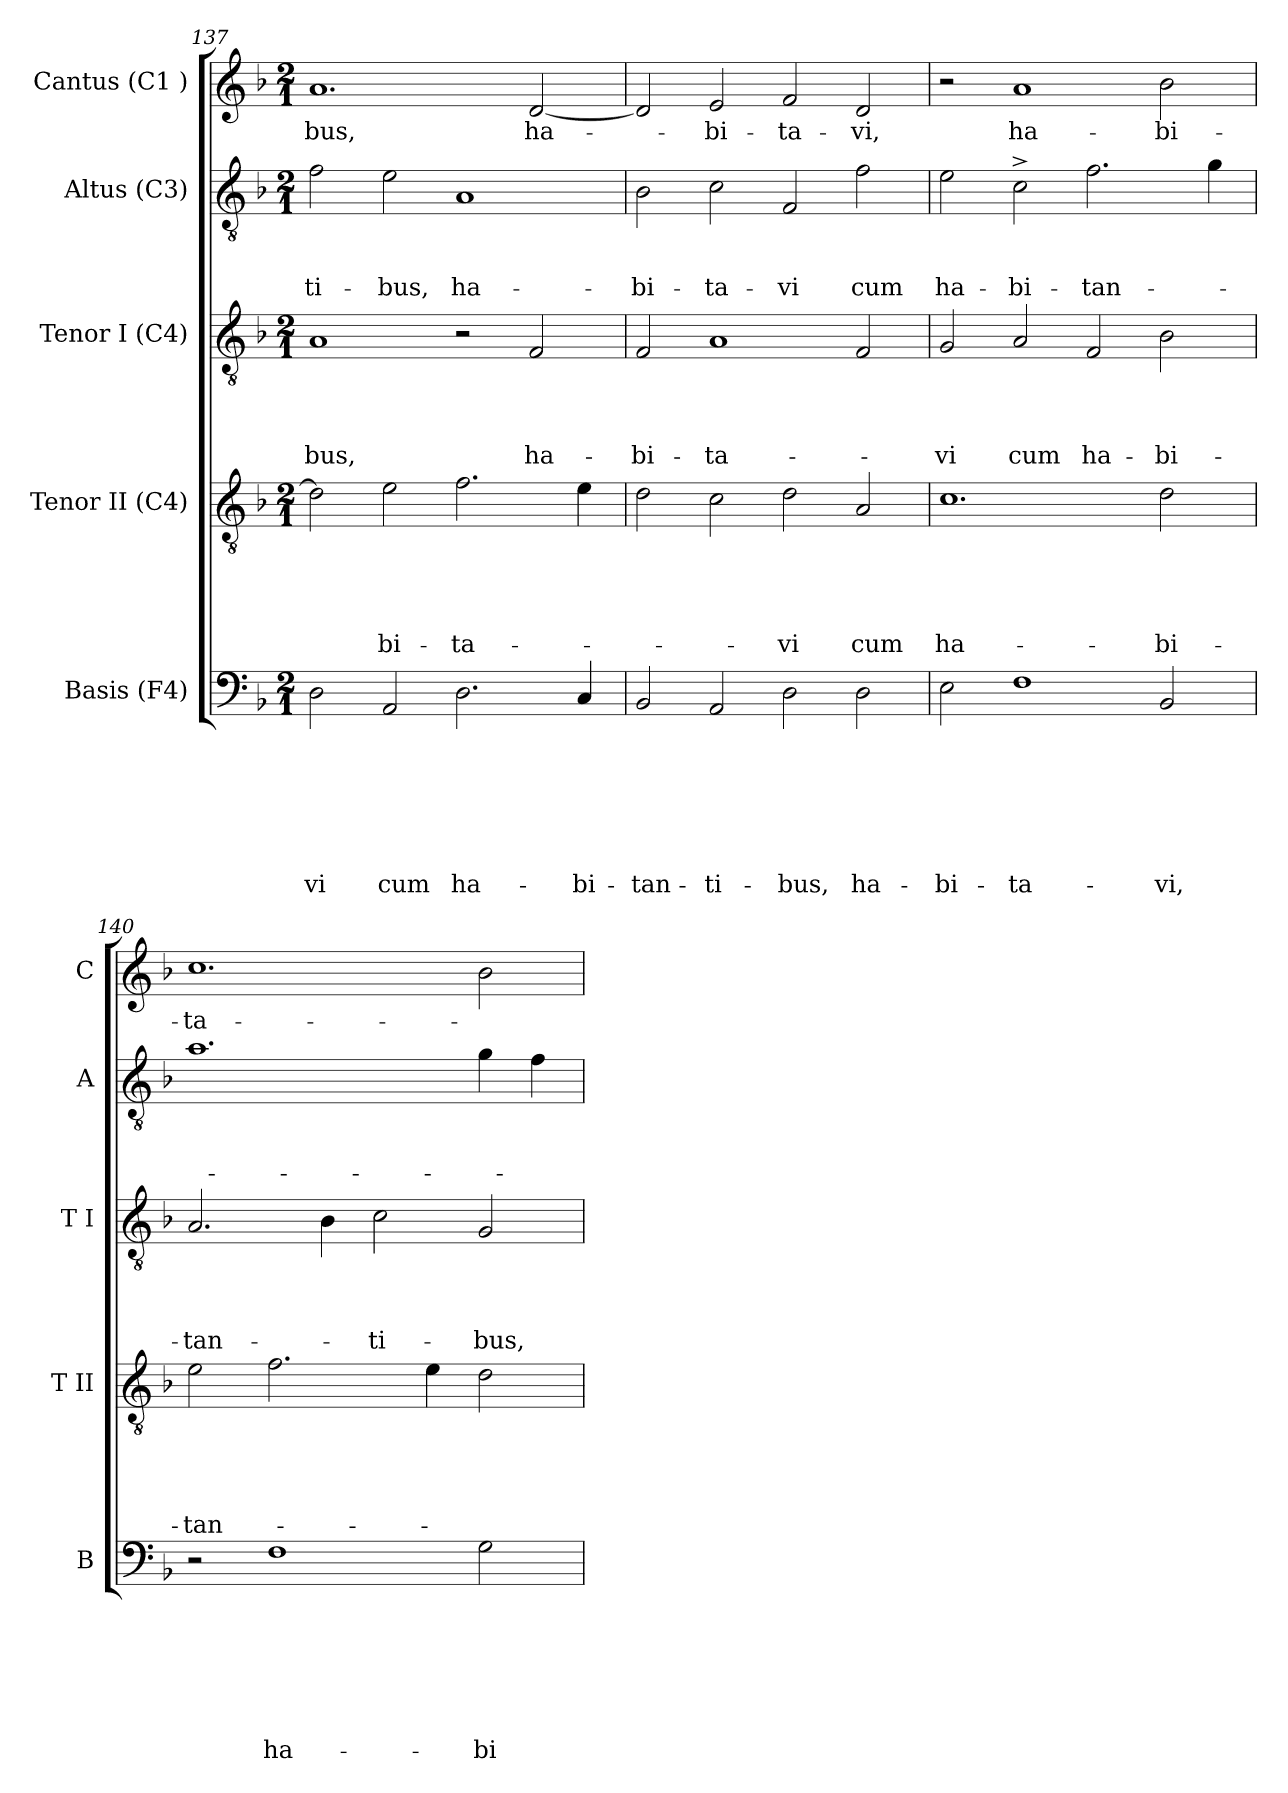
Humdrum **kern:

**kern	**text	**text	**text	**text	**text	**text	**text	**kern	**text	**text	**text	**text	**text	**kern	**text	**text	**text	**text	**kern	**text	**text	**text	**kern	**text
*part5	*part5	*part5	*part5	*part5	*part5	*part5	*part5	*part4	*part4	*part4	*part4	*part4	*part4	*part3	*part3	*part3	*part3	*part3	*part2	*part2	*part2	*part2	*part1	*part1
*staff5	*staff5	*staff5	*staff5	*staff5	*staff5	*staff5	*staff5	*staff4	*staff4	*staff4	*staff4	*staff4	*staff4	*staff3	*staff3	*staff3	*staff3	*staff3	*staff2	*staff2	*staff2	*staff2	*staff1	*staff1
*I"Basis (F4)	*	*	*	*	*	*	*	*I"Tenor II (C4)	*	*	*	*	*	*I"Tenor I (C4)	*	*	*	*	*I"Altus (C3)	*	*	*	*I"Cantus (C1 )	*
*I'B	*	*	*	*	*	*	*	*I'T II	*	*	*	*	*	*I'T I	*	*	*	*	*I'A	*	*	*	*I'C	*
!!LO:PB:g=z
*clefF4	*	*	*	*	*	*	*	*clefGv2	*	*	*	*	*	*clefGv2	*	*	*	*	*clefGv2	*	*	*	*clefG2	*
*k[b-]	*	*	*	*	*	*	*	*k[b-]	*	*	*	*	*	*k[b-]	*	*	*	*	*k[b-]	*	*	*	*k[b-]	*
*F:	*	*	*	*	*	*	*	*F:	*	*	*	*	*	*F:	*	*	*	*	*F:	*	*	*	*F:	*
*M2/1	*	*	*	*	*	*	*	*M2/1	*	*	*	*	*	*M2/1	*	*	*	*	*M2/1	*	*	*	*M2/1	*
=137	=137	=137	=137	=137	=137	=137	=137	=137	=137	=137	=137	=137	=137	=137	=137	=137	=137	=137	=137	=137	=137	=137	=137	=137
!	!	!	!	!	!	!	!LO:LY:b	!	!	!	!	!	!	!	!	!	!	!LO:LY:b	!	!	!	!LO:LY:b:rj	!	!LO:LY:b
2D\	.	.	.	.	.	.	-vi	2d\]	.	.	.	.	.	1A	.	.	.	-bus,	2f\	.	.	-ti-	1.a	-bus,
!	!	!	!	!	!	!	!LO:LY:b	!	!	!	!	!	!LO:LY:b	!	!	!	!	!	!	!	!	!LO:LY:b	!	!
2AA/	.	.	.	.	.	.	cum	2e\	.	.	.	.	-bi-	.	.	.	.	.	2e\	.	.	-bus,	.	.
!	!	!	!	!	!	!	!LO:LY:b	!	!	!	!	!	!LO:LY:b	!	!	!	!	!	!	!	!	!LO:LY:b	!	!
2.D\	.	.	.	.	.	.	ha-	2.f\	.	.	.	.	-ta-	2r	.	.	.	.	1A	.	.	ha-	.	.
!	!	!	!	!	!	!	!	!	!	!	!	!	!	!	!	!	!	!LO:LY:b	!	!	!	!	!	!LO:LY:b
.	.	.	.	.	.	.	.	.	.	.	.	.	.	2F/	.	.	.	ha-	.	.	.	.	[<2d/	ha-
!	!	!	!	!	!	!	!LO:LY:b	!	!	!	!	!	!	!	!	!	!	!	!	!	!	!	!	!
4C/	.	.	.	.	.	.	-bi-	4e\	.	.	.	.	.	.	.	.	.	.	.	.	.	.	.	.
=138	=138	=138	=138	=138	=138	=138	=138	=138	=138	=138	=138	=138	=138	=138	=138	=138	=138	=138	=138	=138	=138	=138	=138	=138
!	!	!	!	!	!	!	!LO:LY:b	!	!	!	!	!	!	!	!	!	!	!LO:LY:b	!	!	!	!LO:LY:b	!	!
2BB-/	.	.	.	.	.	.	-tan-	2d\	.	.	.	.	.	2F/	.	.	.	-bi-	2B-\	.	.	-bi-	2d/]	.
!	!	!	!	!	!	!	!LO:LY:b	!	!	!	!	!	!	!	!	!	!	!LO:LY:b	!	!	!	!LO:LY:b	!	!LO:LY:b
2AA/	.	.	.	.	.	.	-ti-	2c\	.	.	.	.	.	1A	.	.	.	-ta-	2c\	.	.	-ta-	2e/	-bi-
!	!	!	!	!	!	!	!LO:LY:b	!	!	!	!	!	!LO:LY:b	!	!	!	!	!	!	!	!	!LO:LY:b	!	!LO:LY:b
2D\	.	.	.	.	.	.	-bus,	2d\	.	.	.	.	-vi	.	.	.	.	.	2F/	.	.	-vi	2f/	-ta-
!	!	!	!	!	!	!	!LO:LY:b	!	!	!	!	!	!LO:LY:b	!	!	!	!	!	!	!	!	!LO:LY:b	!	!LO:LY:b
2D\	.	.	.	.	.	.	ha-	2A/	.	.	.	.	cum	2F/	.	.	.	.	2f\	.	.	cum	2d/	-vi,
=139	=139	=139	=139	=139	=139	=139	=139	=139	=139	=139	=139	=139	=139	=139	=139	=139	=139	=139	=139	=139	=139	=139	=139	=139
!	!	!	!	!	!	!	!LO:LY:b	!	!	!	!	!	!LO:LY:b	!	!	!	!	!LO:LY:b	!	!	!	!LO:LY:b	!	!
2E\	.	.	.	.	.	.	-bi-	1.c	.	.	.	.	ha-	2G/	.	.	.	-vi	2e\	.	.	ha-	2r	.
!	!	!	!	!	!	!	!LO:LY:b	!	!	!	!	!	!	!	!	!	!	!LO:LY:b	!	!	!	!LO:LY:b	!	!LO:LY:b
1F	.	.	.	.	.	.	-ta-	.	.	.	.	.	.	2A/	.	.	.	cum	2c^>\	.	.	-bi-	1a	ha-
!	!	!	!	!	!	!	!	!	!	!	!	!	!	!	!	!	!	!LO:LY:b	!	!	!	!LO:LY:b	!	!
.	.	.	.	.	.	.	.	.	.	.	.	.	.	2F/	.	.	.	ha-	2.f\	.	.	-tan-	.	.
!	!	!	!	!	!	!	!LO:LY:b	!	!	!	!	!	!LO:LY:b	!	!	!	!	!LO:LY:b	!	!	!	!	!	!LO:LY:b
2BB-/	.	.	.	.	.	.	-vi,	2d\	.	.	.	.	-bi-	2B-\	.	.	.	-bi-	.	.	.	.	2b-\	-bi-
.	.	.	.	.	.	.	.	.	.	.	.	.	.	.	.	.	.	.	4g\	.	.	.	.	.
=140	=140	=140	=140	=140	=140	=140	=140	=140	=140	=140	=140	=140	=140	=140	=140	=140	=140	=140	=140	=140	=140	=140	=140	=140
!	!	!	!	!	!	!	!	!	!	!	!	!	!LO:LY:b	!	!	!	!	!LO:LY:b	!	!	!	!	!	!LO:LY:b
2r	.	.	.	.	.	.	.	2e\	.	.	.	.	-tan-	2.A/	.	.	.	-tan-	1.a	.	.	.	1.cc	-ta-
!	!	!	!	!	!	!	!LO:LY:b	!	!	!	!	!	!	!	!	!	!	!	!	!	!	!	!	!
1F	.	.	.	.	.	.	ha-	2.f\	.	.	.	.	.	.	.	.	.	.	.	.	.	.	.	.
.	.	.	.	.	.	.	.	.	.	.	.	.	.	4B-\	.	.	.	.	.	.	.	.	.	.
!	!	!	!	!	!	!	!	!	!	!	!	!	!	!	!	!	!	!LO:LY:b	!	!	!	!	!	!
.	.	.	.	.	.	.	.	.	.	.	.	.	.	2c\	.	.	.	-ti-	.	.	.	.	.	.
.	.	.	.	.	.	.	.	4e\	.	.	.	.	.	.	.	.	.	.	.	.	.	.	.	.
!	!	!	!	!	!	!	!LO:LY:b	!	!	!	!	!	!	!	!	!	!	!LO:LY:b	!	!	!	!	!	!
2G\	.	.	.	.	.	.	-bi-	2d\	.	.	.	.	.	2G/	.	.	.	-bus,	4g\	.	.	.	2b-\	.
.	.	.	.	.	.	.	.	.	.	.	.	.	.	.	.	.	.	.	4f\	.	.	.	.	.
=	=	=	=	=	=	=	=	=	=	=	=	=	=	=	=	=	=	=	=	=	=	=	=	=
*-	*-	*-	*-	*-	*-	*-	*-	*-	*-	*-	*-	*-	*-	*-	*-	*-	*-	*-	*-	*-	*-	*-	*-	*-
